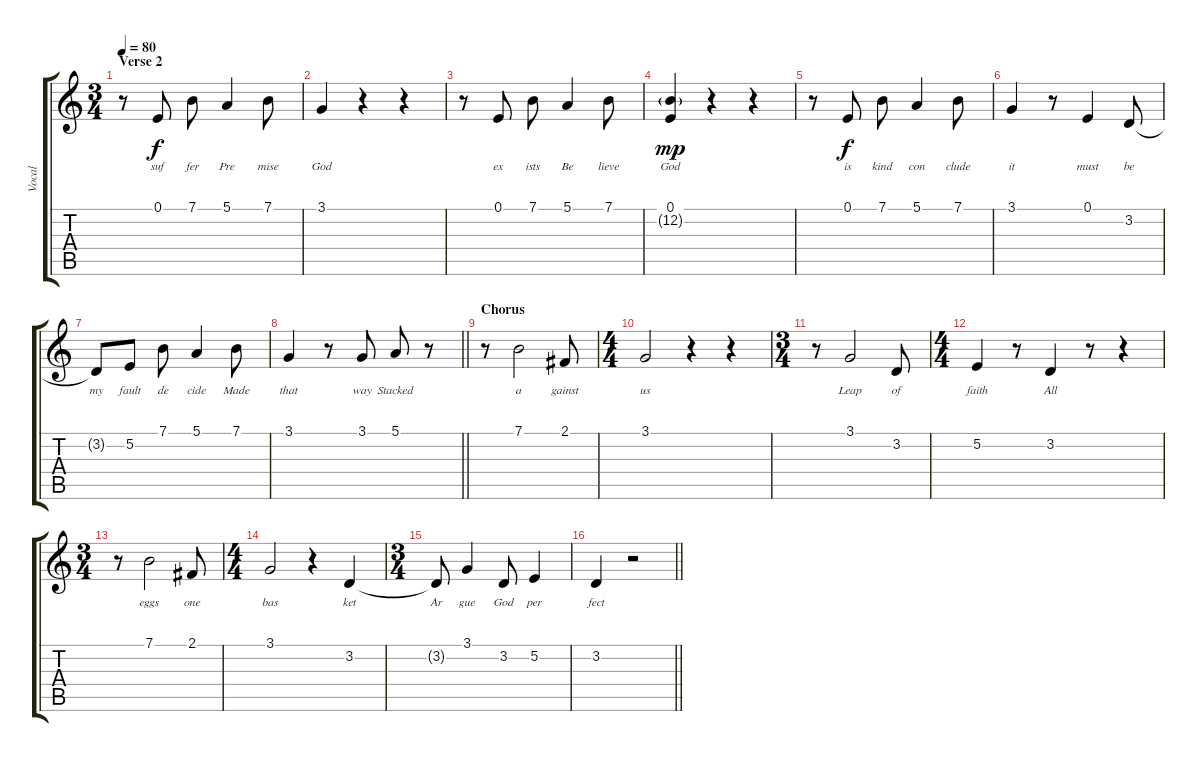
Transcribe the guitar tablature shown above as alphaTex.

\track ("Vocal" "Vocal") {instrument acousticgrandpiano}
\staff {score tabs}
\tuning (E4 B3 G3 D3 A2 E2) {hide}
\ts (3 4)
\section ("" "Verse 2")
\tempo 80
\clef g2
\ks c
r.8{dy f} 0.1.8{lyrics (0 "suf") lyrics (1 "") lyrics (2 "") lyrics (3 "") lyrics (4 "")} 7.1.8{lyrics (0 "fer") lyrics (1 "") lyrics (2 "") lyrics (3 "") lyrics (4 "")} 5.1.4{lyrics (0 "Pre") lyrics (1 "") lyrics (2 "") lyrics (3 "") lyrics (4 "")} 7.1.8{lyrics (0 "mise") lyrics (1 "") lyrics (2 "") lyrics (3 "") lyrics (4 "")} |
3.1.4{lyrics (0 "God") lyrics (1 "") lyrics (2 "") lyrics (3 "") lyrics (4 "")} r.4 r.4 |
r.8 0.1.8{lyrics (0 "ex") lyrics (1 "") lyrics (2 "") lyrics (3 "") lyrics (4 "")} 7.1.8{lyrics (0 "ists") lyrics (1 "") lyrics (2 "") lyrics (3 "") lyrics (4 "")} 5.1.4{lyrics (0 "Be") lyrics (1 "") lyrics (2 "") lyrics (3 "") lyrics (4 "")} 7.1.8{lyrics (0 "lieve") lyrics (1 "") lyrics (2 "") lyrics (3 "") lyrics (4 "")} |
(0.1 12.2{g}).4{lyrics (0 "God") lyrics (1 "") lyrics (2 "") lyrics (3 "") lyrics (4 "") dy mp} r.4 r.4 |
r.8 0.1.8{lyrics (0 "is") lyrics (1 "") lyrics (2 "") lyrics (3 "") lyrics (4 "") dy f} 7.1.8{lyrics (0 "kind") lyrics (1 "") lyrics (2 "") lyrics (3 "") lyrics (4 "")} 5.1.4{lyrics (0 "con") lyrics (1 "") lyrics (2 "") lyrics (3 "") lyrics (4 "")} 7.1.8{lyrics (0 "clude") lyrics (1 "") lyrics (2 "") lyrics (3 "") lyrics (4 "")} |
3.1.4{lyrics (0 "it") lyrics (1 "") lyrics (2 "") lyrics (3 "") lyrics (4 "")} r.8 0.1.4{lyrics (0 "must") lyrics (1 "") lyrics (2 "") lyrics (3 "") lyrics (4 "")} 3.2.8{lyrics (0 "be") lyrics (1 "") lyrics (2 "") lyrics (3 "") lyrics (4 "")} |
3.2{t}.8{lyrics (0 "my") lyrics (1 "") lyrics (2 "") lyrics (3 "") lyrics (4 "")} 5.2.8{lyrics (0 "fault") lyrics (1 "") lyrics (2 "") lyrics (3 "") lyrics (4 "")} 7.1.8{lyrics (0 "de") lyrics (1 "") lyrics (2 "") lyrics (3 "") lyrics (4 "")} 5.1.4{lyrics (0 "cide") lyrics (1 "") lyrics (2 "") lyrics (3 "") lyrics (4 "")} 7.1.8{lyrics (0 "Made") lyrics (1 "") lyrics (2 "") lyrics (3 "") lyrics (4 "")} |
\barLineRight lightlight
3.1.4{lyrics (0 "that") lyrics (1 "") lyrics (2 "") lyrics (3 "") lyrics (4 "")} r.8 3.1.8{lyrics (0 "way") lyrics (1 "") lyrics (2 "") lyrics (3 "") lyrics (4 "")} 5.1.8{lyrics (0 "Stacked") lyrics (1 "") lyrics (2 "") lyrics (3 "") lyrics (4 "")} r.8 |
\section ("" "Chorus")
r.8 7.1.2{lyrics (0 "a") lyrics (1 "") lyrics (2 "") lyrics (3 "") lyrics (4 "")} 2.1.8{lyrics (0 "gainst") lyrics (1 "") lyrics (2 "") lyrics (3 "") lyrics (4 "")} |
\ts (4 4)
3.1.2{lyrics (0 "us") lyrics (1 "") lyrics (2 "") lyrics (3 "") lyrics (4 "")} r.4 r.4 |
\ts (3 4)
r.8 3.1.2{lyrics (0 "Leap") lyrics (1 "") lyrics (2 "") lyrics (3 "") lyrics (4 "")} 3.2.8{lyrics (0 "of") lyrics (1 "") lyrics (2 "") lyrics (3 "") lyrics (4 "")} |
\ts (4 4)
5.2.4{lyrics (0 "faith") lyrics (1 "") lyrics (2 "") lyrics (3 "") lyrics (4 "")} r.8 3.2.4{lyrics (0 "All") lyrics (1 "") lyrics (2 "") lyrics (3 "") lyrics (4 "")} r.8 r.4 |
\ts (3 4)
r.8 7.1.2{lyrics (0 "eggs") lyrics (1 "") lyrics (2 "") lyrics (3 "") lyrics (4 "")} 2.1.8{lyrics (0 "one") lyrics (1 "") lyrics (2 "") lyrics (3 "") lyrics (4 "")} |
\ts (4 4)
3.1.2{lyrics (0 "bas") lyrics (1 "") lyrics (2 "") lyrics (3 "") lyrics (4 "")} r.4 3.2.4{lyrics (0 "ket") lyrics (1 "") lyrics (2 "") lyrics (3 "") lyrics (4 "")} |
\ts (3 4)
3.2{t}.8{lyrics (0 "Ar") lyrics (1 "") lyrics (2 "") lyrics (3 "") lyrics (4 "")} 3.1.4{lyrics (0 "gue") lyrics (1 "") lyrics (2 "") lyrics (3 "") lyrics (4 "")} 3.2.8{lyrics (0 "God") lyrics (1 "") lyrics (2 "") lyrics (3 "") lyrics (4 "")} 5.2.4{lyrics (0 "per") lyrics (1 "") lyrics (2 "") lyrics (3 "") lyrics (4 "")} |
\barLineRight lightlight
3.2.4{lyrics (0 "fect") lyrics (1 "") lyrics (2 "") lyrics (3 "") lyrics (4 "")} r.2
